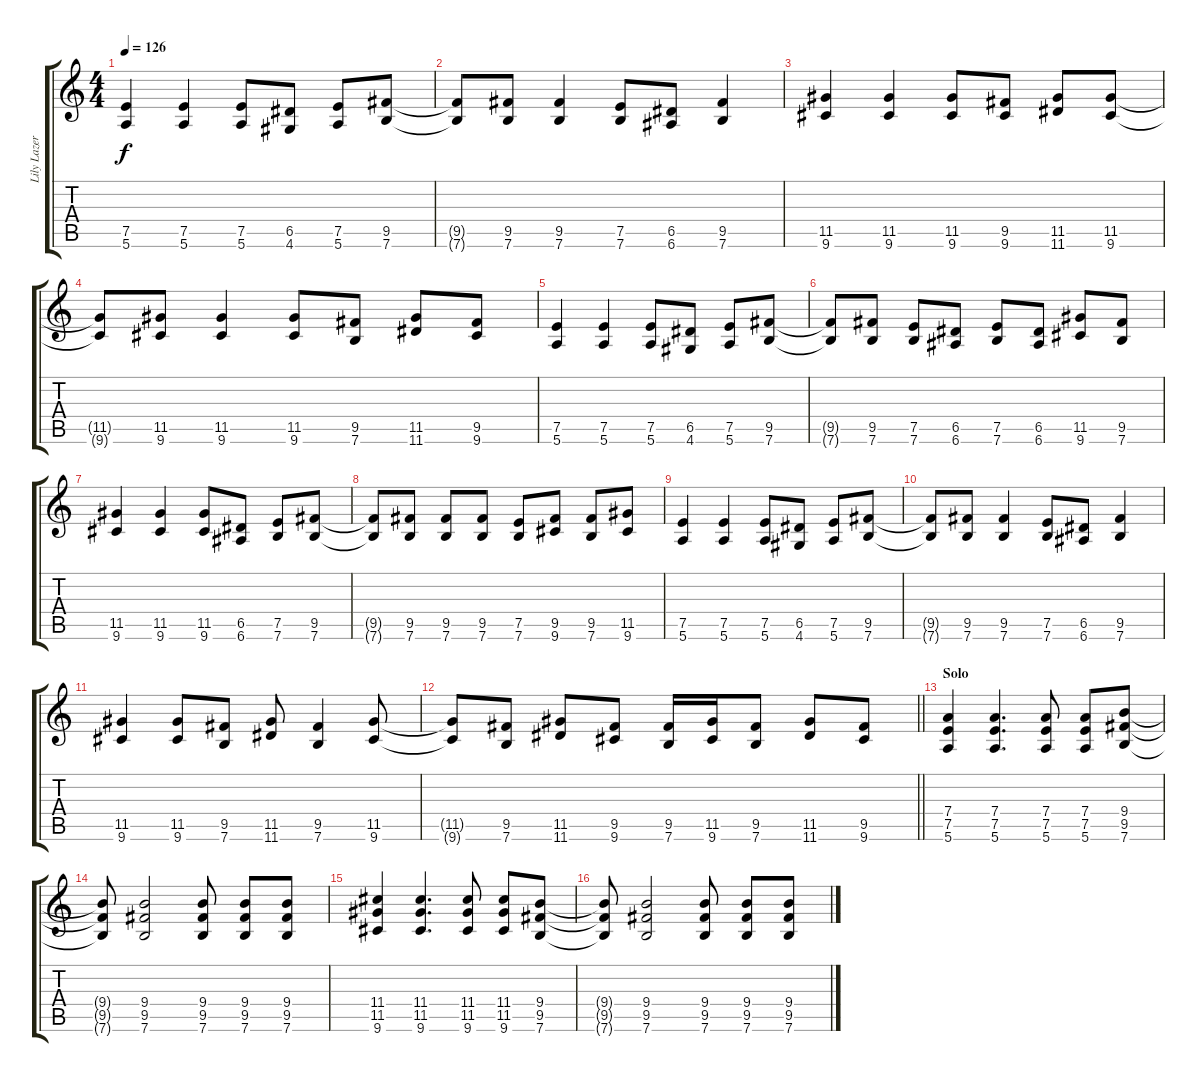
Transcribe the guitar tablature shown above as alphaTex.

\track ("Lily Lazer (Guitar)" "Lily Lazer") {instrument distortionguitar}
\staff {score tabs}
\tuning (E4 B3 G3 D3 A2 E2) {hide}
\ts (4 4)
\tempo 126
\clef g2
\ks c
(7.5 5.6).4{dy f} (7.5 5.6).4 (7.5 5.6).8 (6.5 4.6).8 (7.5 5.6).8 (9.5 7.6).8 |
(9.5{t} 7.6{t}).8 (9.5 7.6).8 (9.5 7.6).4 (7.5 7.6).8 (6.5 6.6).8 (9.5 7.6).4 |
(11.5 9.6).4 (11.5 9.6).4 (11.5 9.6).8 (9.5 9.6).8 (11.5 11.6).8 (11.5 9.6).8 |
(11.5{t} 9.6{t}).8 (11.5 9.6).8 (11.5 9.6).4 (11.5 9.6).8 (9.5 7.6).8 (11.5 11.6).8 (9.5 9.6).8 |
(7.5 5.6).4 (7.5 5.6).4 (7.5 5.6).8 (6.5 4.6).8 (7.5 5.6).8 (9.5 7.6).8 |
(9.5{t} 7.6{t}).8 (9.5 7.6).8 (7.5 7.6).8 (6.5 6.6).8 (7.5 7.6).8 (6.5 6.6).8 (11.5 9.6).8 (9.5 7.6).8 |
(11.5 9.6).4 (11.5 9.6).4 (11.5 9.6).8 (6.5 6.6).8 (7.5 7.6).8 (9.5 7.6).8 |
(9.5{t} 7.6{t}).8 (9.5 7.6).8 (9.5 7.6).8 (9.5 7.6).8 (7.5 7.6).8 (9.5 9.6).8 (9.5 7.6).8 (11.5 9.6).8 |
(7.5 5.6).4 (7.5 5.6).4 (7.5 5.6).8 (6.5 4.6).8 (7.5 5.6).8 (9.5 7.6).8 |
(9.5{t} 7.6{t}).8 (9.5 7.6).8 (9.5 7.6).4 (7.5 7.6).8 (6.5 6.6).8 (9.5 7.6).4 |
(11.5 9.6).4 (11.5 9.6).8 (9.5 7.6).8 (11.5 11.6).8 (9.5 7.6).4 (11.5 9.6).8 |
\barLineRight lightlight
(11.5{t} 9.6{t}).8 (9.5 7.6).8 (11.5 11.6).8 (9.5 9.6).8 (9.5 7.6).16 (11.5 9.6).16 (9.5 7.6).8 (11.5 11.6).8 (9.5 9.6).8 |
\section ("" "Solo")
(7.4 7.5 5.6).4 (7.4 7.5 5.6).4{d} (7.4 7.5 5.6).8 (7.4 7.5 5.6).8 (9.4 9.5 7.6).8 |
(9.4{t} 9.5{t} 7.6{t}).8 (9.4 9.5 7.6).2 (9.4 9.5 7.6).8 (9.4 9.5 7.6).8 (9.4 9.5 7.6).8 |
(11.4 11.5 9.6).4 (11.4 11.5 9.6).4{d} (11.4 11.5 9.6).8 (11.4 11.5 9.6).8 (9.4 9.5 7.6).8 |
(9.4{t} 9.5{t} 7.6{t}).8 (9.4 9.5 7.6).2 (9.4 9.5 7.6).8 (9.4 9.5 7.6).8 (9.4 9.5 7.6).8
